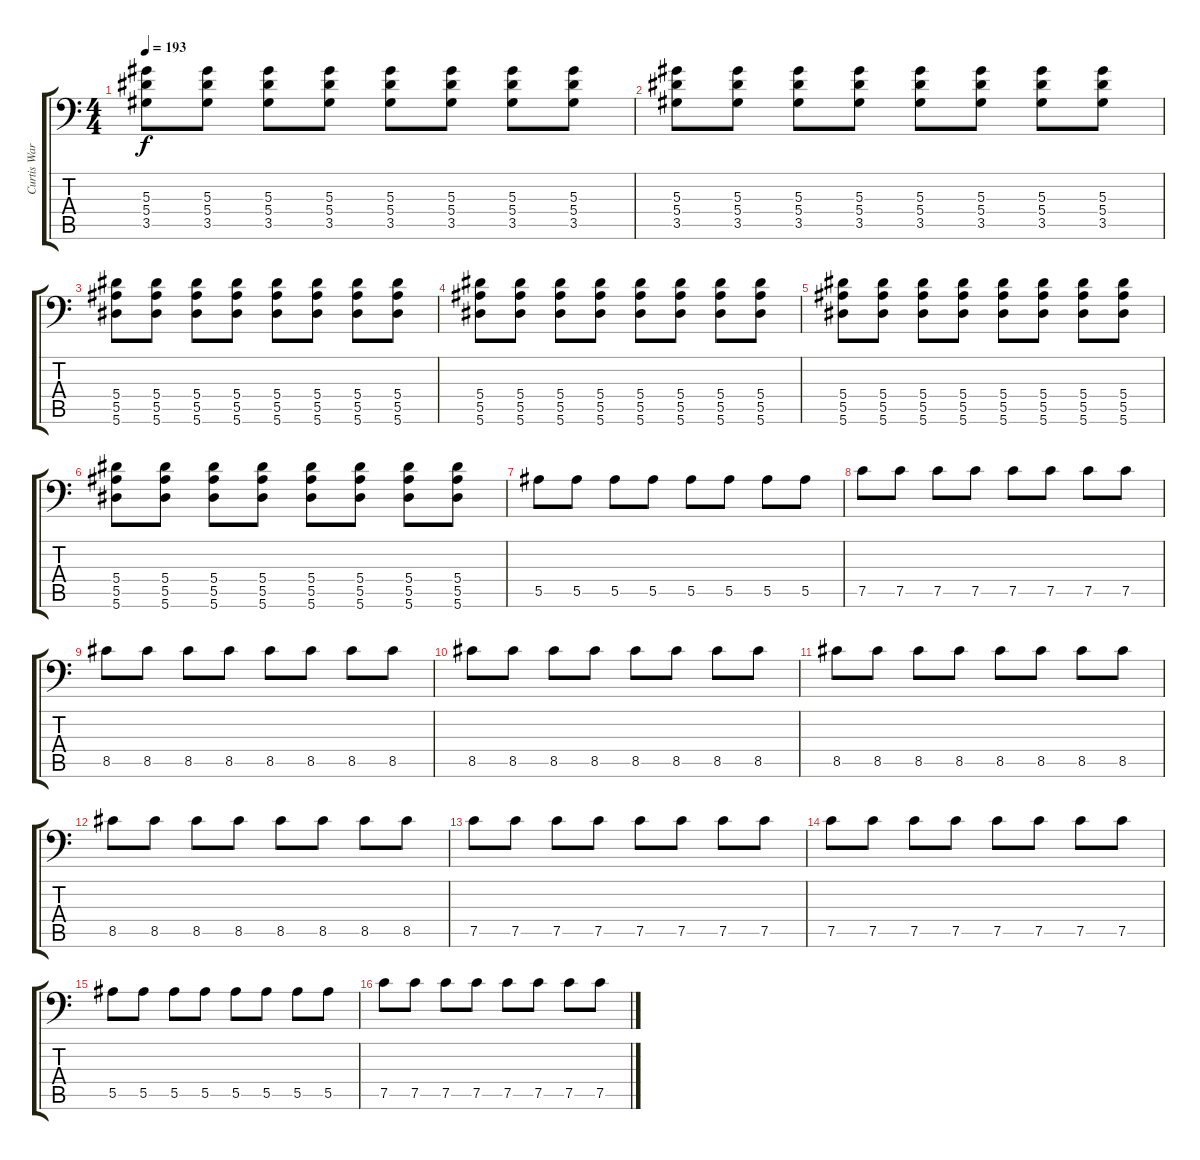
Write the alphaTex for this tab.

\track ("Curtis Ward" "Curtis War") {instrument distortionguitar}
\staff {score tabs}
\tuning (C4 G3 Eb3 Bb2 F2 Bb1) {hide}
\ts (4 4)
\tempo 193
\clef f4
\ks c
(5.3 5.4 3.5).8{dy f} (5.3 5.4 3.5).8 (5.3 5.4 3.5).8 (5.3 5.4 3.5).8 (5.3 5.4 3.5).8 (5.3 5.4 3.5).8 (5.3 5.4 3.5).8 (5.3 5.4 3.5).8 |
(5.3 5.4 3.5).8 (5.3 5.4 3.5).8 (5.3 5.4 3.5).8 (5.3 5.4 3.5).8 (5.3 5.4 3.5).8 (5.3 5.4 3.5).8 (5.3 5.4 3.5).8 (5.3 5.4 3.5).8 |
(5.4 5.5 5.6).8 (5.4 5.5 5.6).8 (5.4 5.5 5.6).8 (5.4 5.5 5.6).8 (5.4 5.5 5.6).8 (5.4 5.5 5.6).8 (5.4 5.5 5.6).8 (5.4 5.5 5.6).8 |
(5.4 5.5 5.6).8 (5.4 5.5 5.6).8 (5.4 5.5 5.6).8 (5.4 5.5 5.6).8 (5.4 5.5 5.6).8 (5.4 5.5 5.6).8 (5.4 5.5 5.6).8 (5.4 5.5 5.6).8 |
(5.4 5.5 5.6).8 (5.4 5.5 5.6).8 (5.4 5.5 5.6).8 (5.4 5.5 5.6).8 (5.4 5.5 5.6).8 (5.4 5.5 5.6).8 (5.4 5.5 5.6).8 (5.4 5.5 5.6).8 |
(5.4 5.5 5.6).8 (5.4 5.5 5.6).8 (5.4 5.5 5.6).8 (5.4 5.5 5.6).8 (5.4 5.5 5.6).8 (5.4 5.5 5.6).8 (5.4 5.5 5.6).8 (5.4 5.5 5.6).8 |
5.5.8 5.5.8 5.5.8 5.5.8 5.5.8 5.5.8 5.5.8 5.5.8 |
7.5.8 7.5.8 7.5.8 7.5.8 7.5.8 7.5.8 7.5.8 7.5.8 |
8.5.8 8.5.8 8.5.8 8.5.8 8.5.8 8.5.8 8.5.8 8.5.8 |
8.5.8 8.5.8 8.5.8 8.5.8 8.5.8 8.5.8 8.5.8 8.5.8 |
8.5.8 8.5.8 8.5.8 8.5.8 8.5.8 8.5.8 8.5.8 8.5.8 |
8.5.8 8.5.8 8.5.8 8.5.8 8.5.8 8.5.8 8.5.8 8.5.8 |
7.5.8 7.5.8 7.5.8 7.5.8 7.5.8 7.5.8 7.5.8 7.5.8 |
7.5.8 7.5.8 7.5.8 7.5.8 7.5.8 7.5.8 7.5.8 7.5.8 |
5.5.8 5.5.8 5.5.8 5.5.8 5.5.8 5.5.8 5.5.8 5.5.8 |
7.5.8 7.5.8 7.5.8 7.5.8 7.5.8 7.5.8 7.5.8 7.5.8
